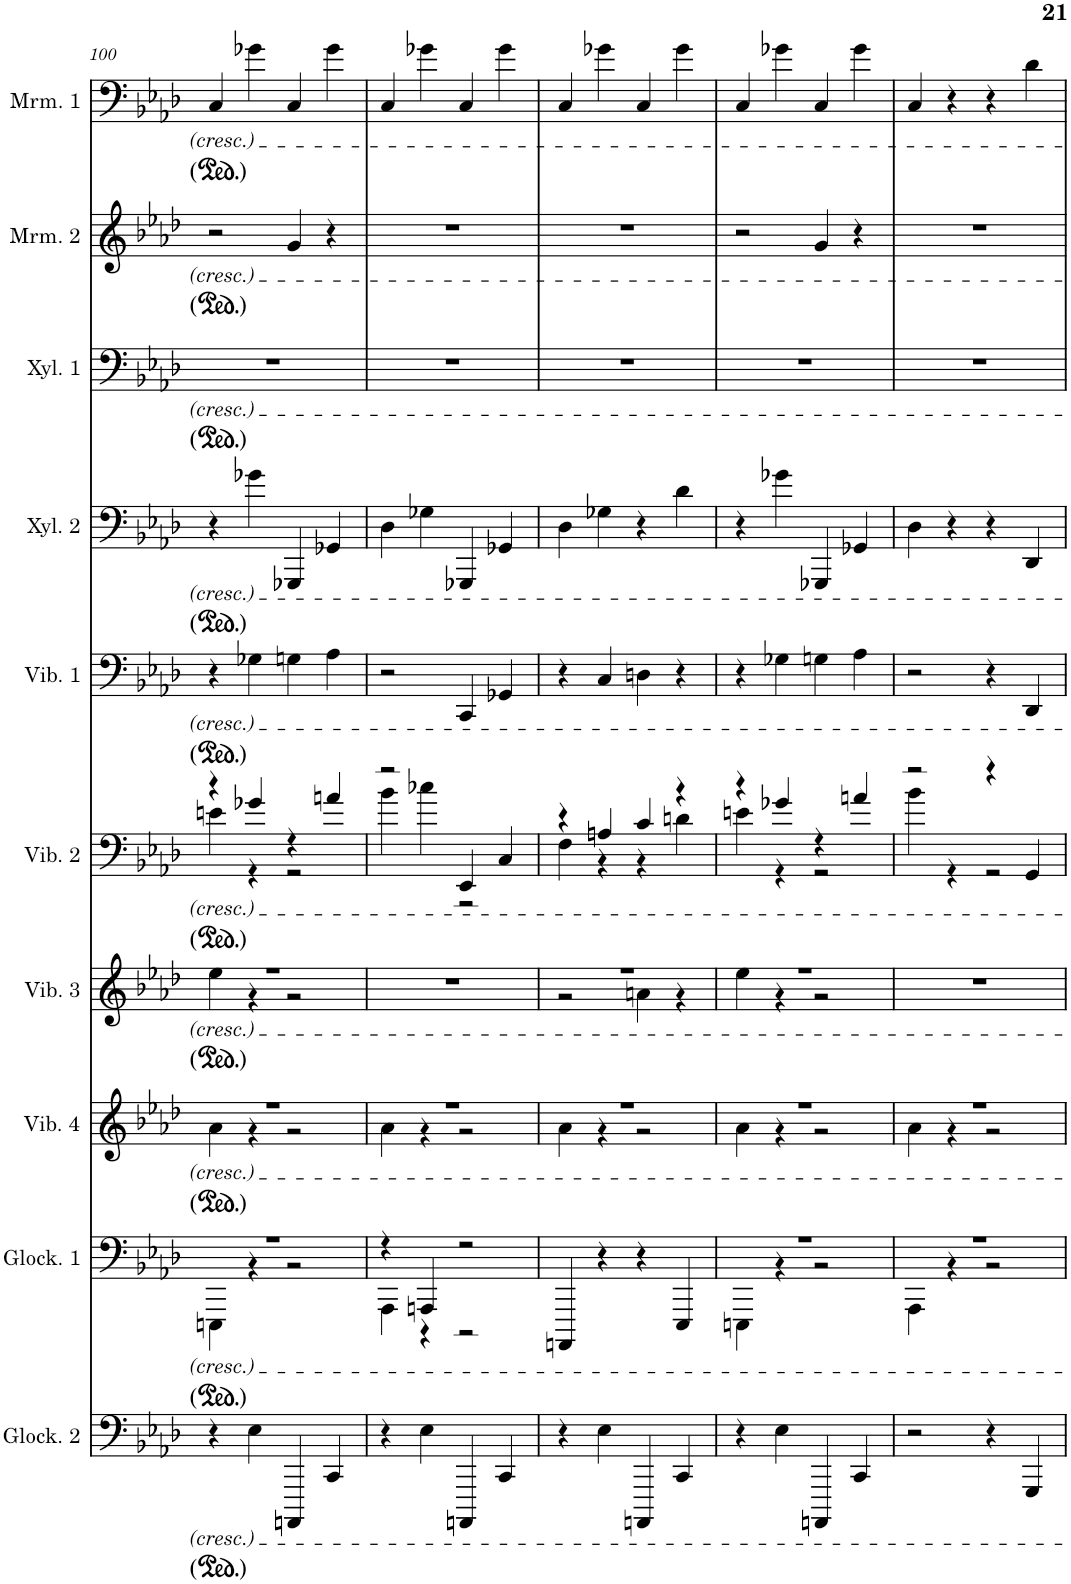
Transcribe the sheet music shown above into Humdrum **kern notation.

**kern	**kern	**kern	**kern	**kern	**kern	**kern	**kern	**kern	**kern
*part10	*part9	*part8	*part7	*part6	*part5	*part4	*part3	*part2	*part1
*staff10	*staff9	*staff8	*staff7	*staff6	*staff5	*staff4	*staff3	*staff2	*staff1
*I"Glockenspiel 2	*I"Glockenspiel 1	*I"Vibraphone 4	*I"Vibraphone 3	*I"Vibraphone 2	*I"Vibraphone 1	*I"Xylophone 2	*I"Xylophone 1	*I"Marimba 2	*I"Marimba 1
*I'Glock. 2	*I'Glock. 1	*I'Vib. 4	*I'Vib. 3	*I'Vib. 2	*I'Vib. 1	*I'Xyl. 2	*I'Xyl. 1	*I'Mrm. 2	*I'Mrm. 1
!!LO:PB:g=z
*clefF4	*clefF4	*clefG2	*clefG2	*clefF4	*clefF4	*clefF4	*clefF4	*clefG2	*clefF4
*Trd-14c-24	*Trd-14c-24	*	*	*	*	*Trd-7c-12	*Trd-7c-12	*	*
*k[b-e-a-d-]	*k[b-e-a-d-]	*k[b-e-a-d-]	*k[b-e-a-d-]	*k[b-e-a-d-]	*k[b-e-a-d-]	*k[b-e-a-d-]	*k[b-e-a-d-]	*k[b-e-a-d-]	*k[b-e-a-d-]
*M4/4	*M4/4	*M4/4	*M4/4	*M4/4	*M4/4	*M4/4	*M4/4	*M4/4	*M4/4
=100	=100	=100	=100	=100	=100	=100	=100	=100	=100
*	*^	*^	*^	*^	*	*	*	*	*
4r	1r	4EEEn\	1r	4a-\	1r	4ee-\	4r	4en\	4r	4r	1r	2r	4C/
4E-\	.	4r	.	4r	.	4r	4g-X/	4r	4G-X\	4g-X\	.	.	4g-X\
4AAAAn/	.	2r	.	2r	.	2r	4r	2r	4Gn\	4GGG-X/	.	4g/	4C/
4CC/	.	.	.	.	.	.	4an/	.	4A-\	4GG-X/	.	4r	4g-\
*	*	*	*	*	*v	*v	*	*	*	*	*	*	*
=101	=101	=101	=101	=101	=101	=101	=101	=101	=101	=101	=101	=101
4r	4r	4AAA-\	1r	4a-\	1r	2r	4b-\	2r	4D-\	1r	1r	4C/
4E-\	4AAAn/	4r	.	4r	.	.	4cc-X\	.	4G-X\	.	.	4g-X\
4AAAAn/	2r	2r	.	2r	.	4EE-/	2r	4CC/	4GGG-X/	.	.	4C/
4CC/	.	.	.	.	.	4C/	.	4GG-X/	4GG-X/	.	.	4g-\
*	*v	*v	*	*	*	*	*	*	*	*	*	*
=102	=102	=102	=102	=102	=102	=102	=102	=102	=102	=102	=102
*	*	*	*	*^	*	*	*	*	*	*	*
4r	4AAAAn/	1r	4a-\	1r	2r	4r	4F\	4r	4D-\	1r	1r	4C/
4E-\	4r	.	4r	.	.	4An/	4r	4C/	4G-X\	.	.	4g-X\
4AAAAn/	4r	.	2r	.	4an\	4c/	4r	4Dn\	4r	.	.	4C/
4CC/	4EEE-/	.	.	.	4r	4r	4dn\	4r	4d-\	.	.	4g-\
=103	=103	=103	=103	=103	=103	=103	=103	=103	=103	=103	=103	=103
*	*^	*	*	*	*	*	*	*	*	*	*	*
4r	1r	4EEEn\	1r	4a-\	1r	4ee-\	4r	4en\	4r	4r	1r	2r	4C/
4E-\	.	4r	.	4r	.	4r	4g-X/	4r	4G-X\	4g-X\	.	.	4g-X\
4AAAAn/	.	2r	.	2r	.	2r	4r	2r	4Gn\	4GGG-X/	.	4g/	4C/
4CC/	.	.	.	.	.	.	4an/	.	4A-\	4GG-X/	.	4r	4g-\
*	*	*	*	*	*v	*v	*	*	*	*	*	*	*
=104	=104	=104	=104	=104	=104	=104	=104	=104	=104	=104	=104	=104
2r	1r	4AAA-\	1r	4a-\	1r	2r	4b-\	2r	4D-\	1r	1r	4C/
.	.	4r	.	4r	.	.	4r	.	4r	.	.	4r
4r	.	2r	.	2r	.	4r	2r	4r	4r	.	.	4r
4GGG/	.	.	.	.	.	4GG/	.	4DD-/	4DD-/	.	.	4d-\
*	*v	*v	*	*	*	*v	*v	*	*	*	*	*
*	*	*v	*v	*	*	*	*	*	*	*
=	=	=	=	=	=	=	=	=	=
*-	*-	*-	*-	*-	*-	*-	*-	*-	*-
